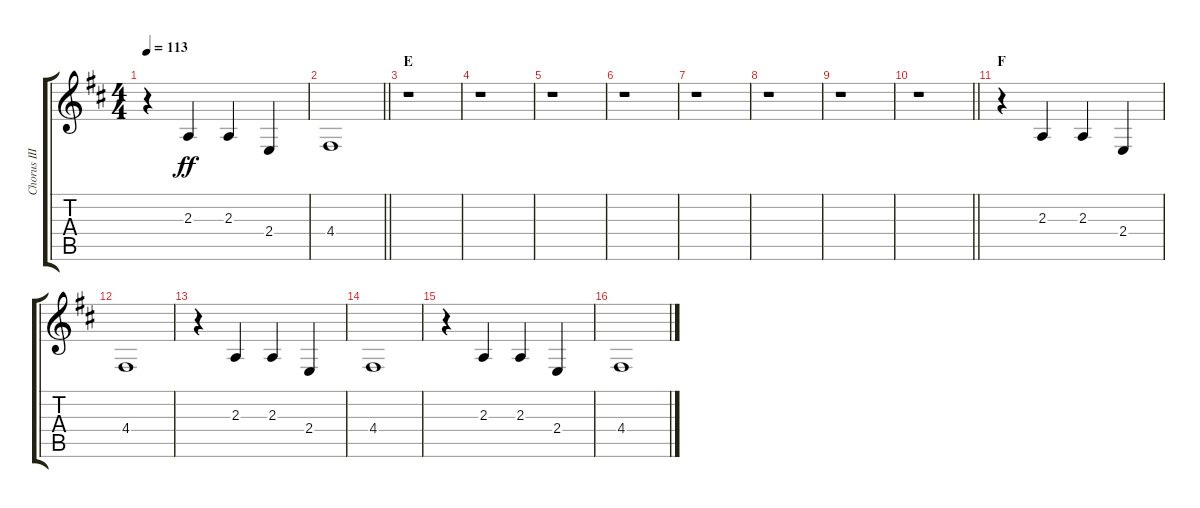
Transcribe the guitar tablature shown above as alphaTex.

\track ("Chorus III" "Chorus III") {instrument voiceoohs}
\staff {score tabs}
\tuning (E4 B3 G3 D3 A2 E2) {hide}
\ts (4 4)
\tempo 113
\clef g2
\ks d
r.4{dy ff} 2.3.4 2.3.4 2.4.4 |
\barLineRight lightlight
4.4.1 |
\section ("" "E")
r.1 |
r.1 |
r.1 |
r.1 |
r.1 |
r.1 |
r.1 |
\barLineRight lightlight
r.1 |
\section ("" "F")
r.4 2.3.4 2.3.4 2.4.4 |
4.4.1 |
r.4 2.3.4 2.3.4 2.4.4 |
4.4.1 |
r.4 2.3.4 2.3.4 2.4.4 |
4.4.1
